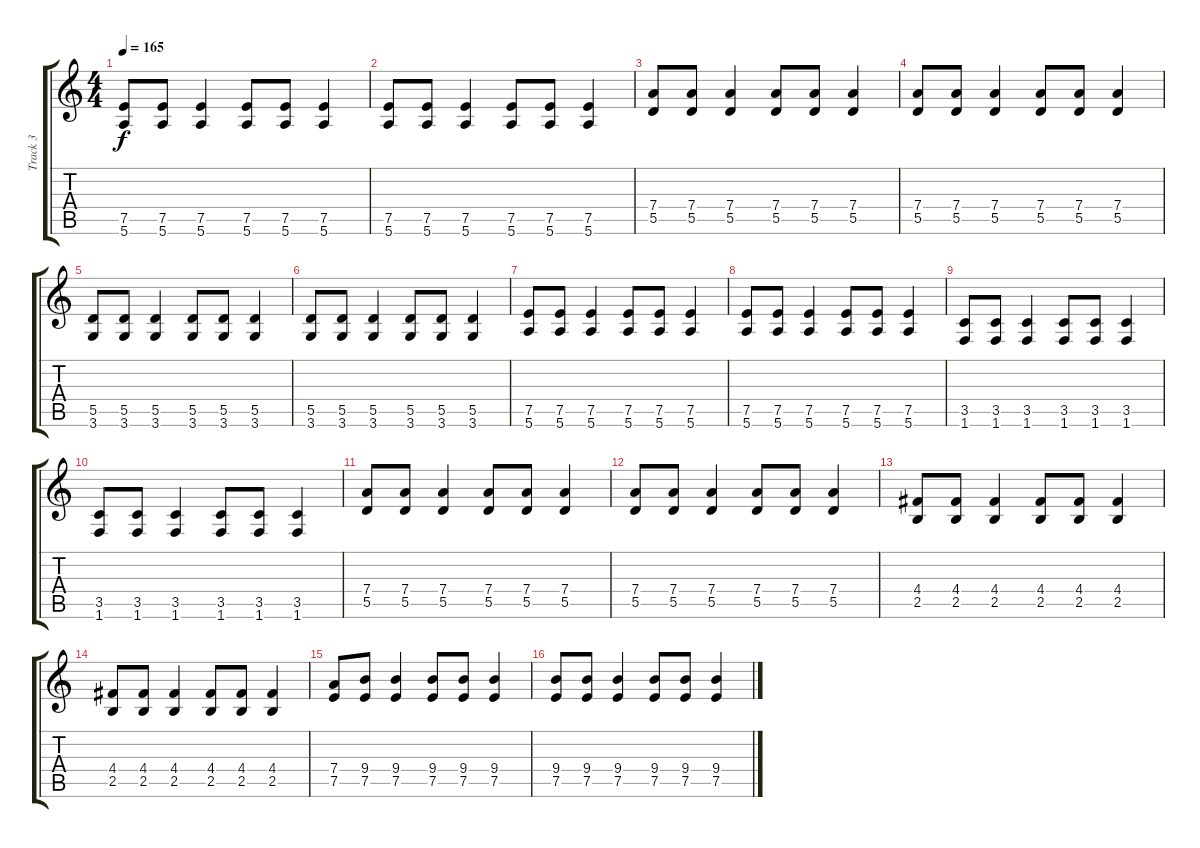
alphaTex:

\track ("Track 3" "Track 3") {instrument distortionguitar}
\staff {score tabs}
\tuning (E4 B3 G3 D3 A2 E2) {hide}
\ts (4 4)
\tempo 165
\clef g2
\ks c
(7.5 5.6).8{dy f} (7.5 5.6).8 (7.5 5.6).4 (7.5 5.6).8 (7.5 5.6).8 (7.5 5.6).4 |
(7.5 5.6).8 (7.5 5.6).8 (7.5 5.6).4 (7.5 5.6).8 (7.5 5.6).8 (7.5 5.6).4 |
(7.4 5.5).8 (7.4 5.5).8 (7.4 5.5).4 (7.4 5.5).8 (7.4 5.5).8 (7.4 5.5).4 |
(7.4 5.5).8 (7.4 5.5).8 (7.4 5.5).4 (7.4 5.5).8 (7.4 5.5).8 (7.4 5.5).4 |
(5.5 3.6).8 (5.5 3.6).8 (5.5 3.6).4 (5.5 3.6).8 (5.5 3.6).8 (5.5 3.6).4 |
(5.5 3.6).8 (5.5 3.6).8 (5.5 3.6).4 (5.5 3.6).8 (5.5 3.6).8 (5.5 3.6).4 |
(7.5 5.6).8 (7.5 5.6).8 (7.5 5.6).4 (7.5 5.6).8 (7.5 5.6).8 (7.5 5.6).4 |
(7.5 5.6).8 (7.5 5.6).8 (7.5 5.6).4 (7.5 5.6).8 (7.5 5.6).8 (7.5 5.6).4 |
(3.5 1.6).8 (3.5 1.6).8 (3.5 1.6).4 (3.5 1.6).8 (3.5 1.6).8 (3.5 1.6).4 |
(3.5 1.6).8 (3.5 1.6).8 (3.5 1.6).4 (3.5 1.6).8 (3.5 1.6).8 (3.5 1.6).4 |
(7.4 5.5).8 (7.4 5.5).8 (7.4 5.5).4 (7.4 5.5).8 (7.4 5.5).8 (7.4 5.5).4 |
(7.4 5.5).8 (7.4 5.5).8 (7.4 5.5).4 (7.4 5.5).8 (7.4 5.5).8 (7.4 5.5).4 |
(4.4 2.5).8 (4.4 2.5).8 (4.4 2.5).4 (4.4 2.5).8 (4.4 2.5).8 (4.4 2.5).4 |
(4.4 2.5).8 (4.4 2.5).8 (4.4 2.5).4 (4.4 2.5).8 (4.4 2.5).8 (4.4 2.5).4 |
(7.4 7.5).8 (9.4 7.5).8 (9.4 7.5).4 (9.4 7.5).8 (9.4 7.5).8 (9.4 7.5).4 |
(9.4 7.5).8 (9.4 7.5).8 (9.4 7.5).4 (9.4 7.5).8 (9.4 7.5).8 (9.4 7.5).4
